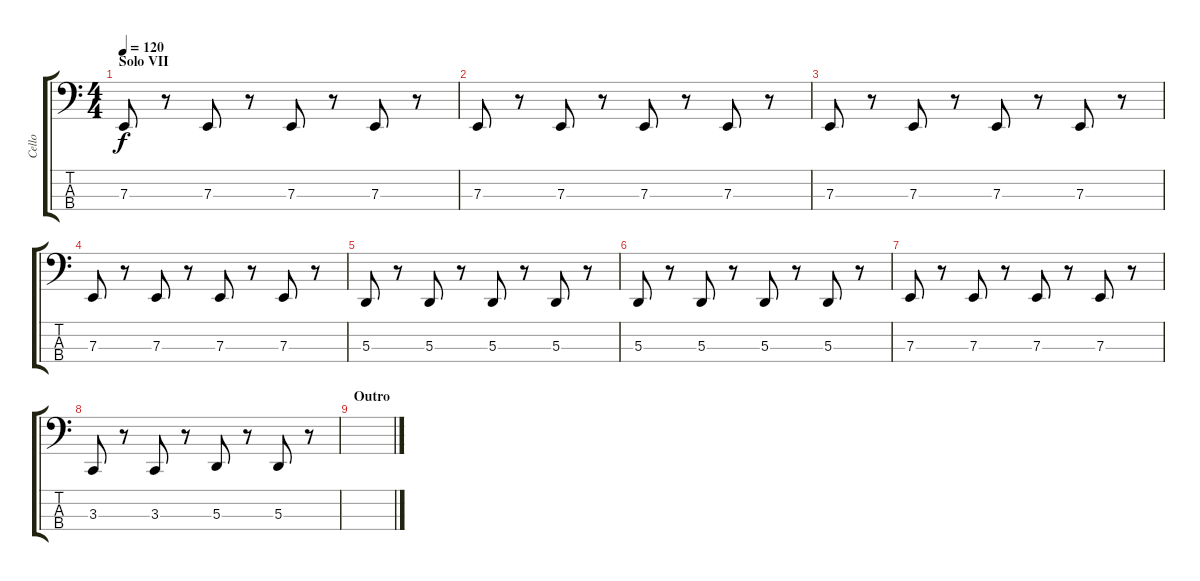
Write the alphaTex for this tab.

\track ("Cello" "Cello") {instrument cello}
\staff {score tabs}
\tuning (G2 D2 A1 E1) {hide}
\ts (4 4)
\section ("" "Solo VII")
\tempo 120
\clef f4
\ks c
7.3.8{dy f} r.8 7.3.8 r.8 7.3.8 r.8 7.3.8 r.8 |
7.3.8 r.8 7.3.8 r.8 7.3.8 r.8 7.3.8 r.8 |
7.3.8 r.8 7.3.8 r.8 7.3.8 r.8 7.3.8 r.8 |
7.3.8 r.8 7.3.8 r.8 7.3.8 r.8 7.3.8 r.8 |
5.3.8 r.8 5.3.8 r.8 5.3.8 r.8 5.3.8 r.8 |
5.3.8 r.8 5.3.8 r.8 5.3.8 r.8 5.3.8 r.8 |
7.3.8 r.8 7.3.8 r.8 7.3.8 r.8 7.3.8 r.8 |
3.3.8 r.8 3.3.8 r.8 5.3.8 r.8 5.3.8 r.8 |
\section ("" "Outro")
